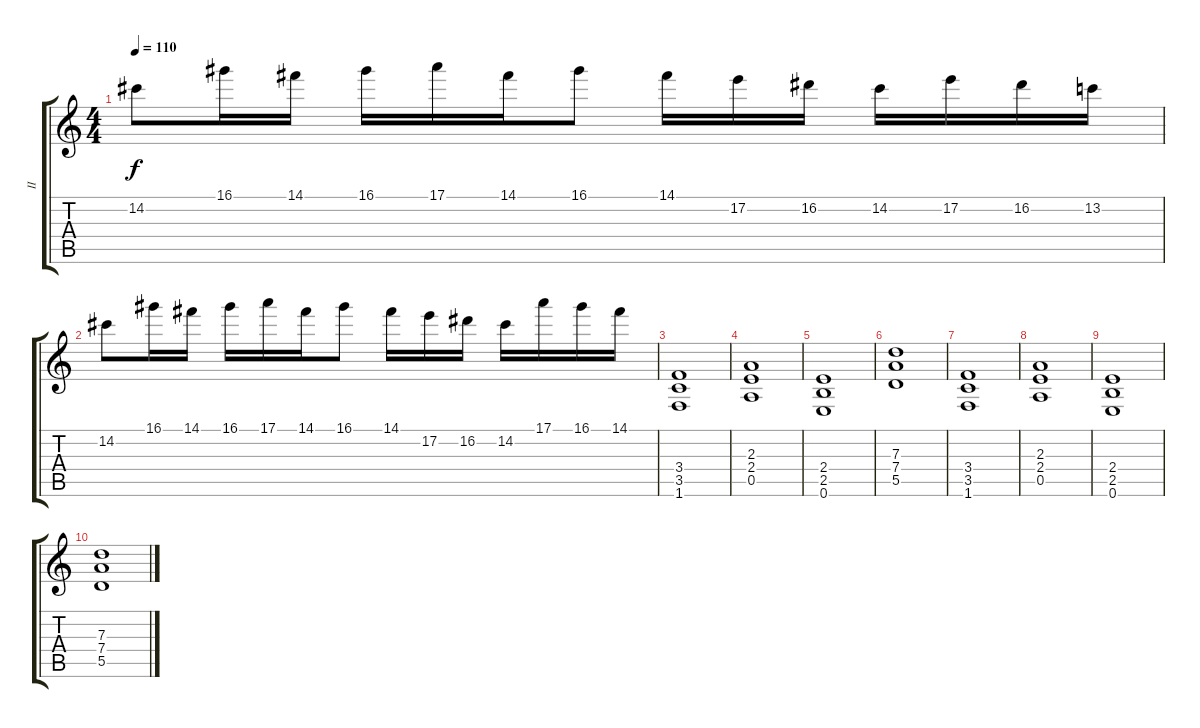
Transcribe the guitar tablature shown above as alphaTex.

\track ("II" "II") {instrument distortionguitar}
\staff {score tabs}
\tuning (E4 B3 G3 D3 A2 E2) {hide}
\ts (4 4)
\tempo 110
\clef g2
\ks c
14.2.8{dy f} 16.1.16 14.1.16 16.1.16 17.1.16 14.1.16 16.1.8 14.1.16 17.2.16 16.2.16 14.2.16 17.2.16 16.2.16 13.2.16 |
14.2.8 16.1.16 14.1.16 16.1.16 17.1.16 14.1.16 16.1.8 14.1.16 17.2.16 16.2.16 14.2.16 17.1.16 16.1.16 14.1.16 |
(3.4 3.5 1.6).1 |
(2.3 2.4 0.5).1 |
(2.4 2.5 0.6).1 |
(7.3 7.4 5.5).1 |
(3.4 3.5 1.6).1 |
(2.3 2.4 0.5).1 |
(2.4 2.5 0.6).1 |
(7.3 7.4 5.5).1
